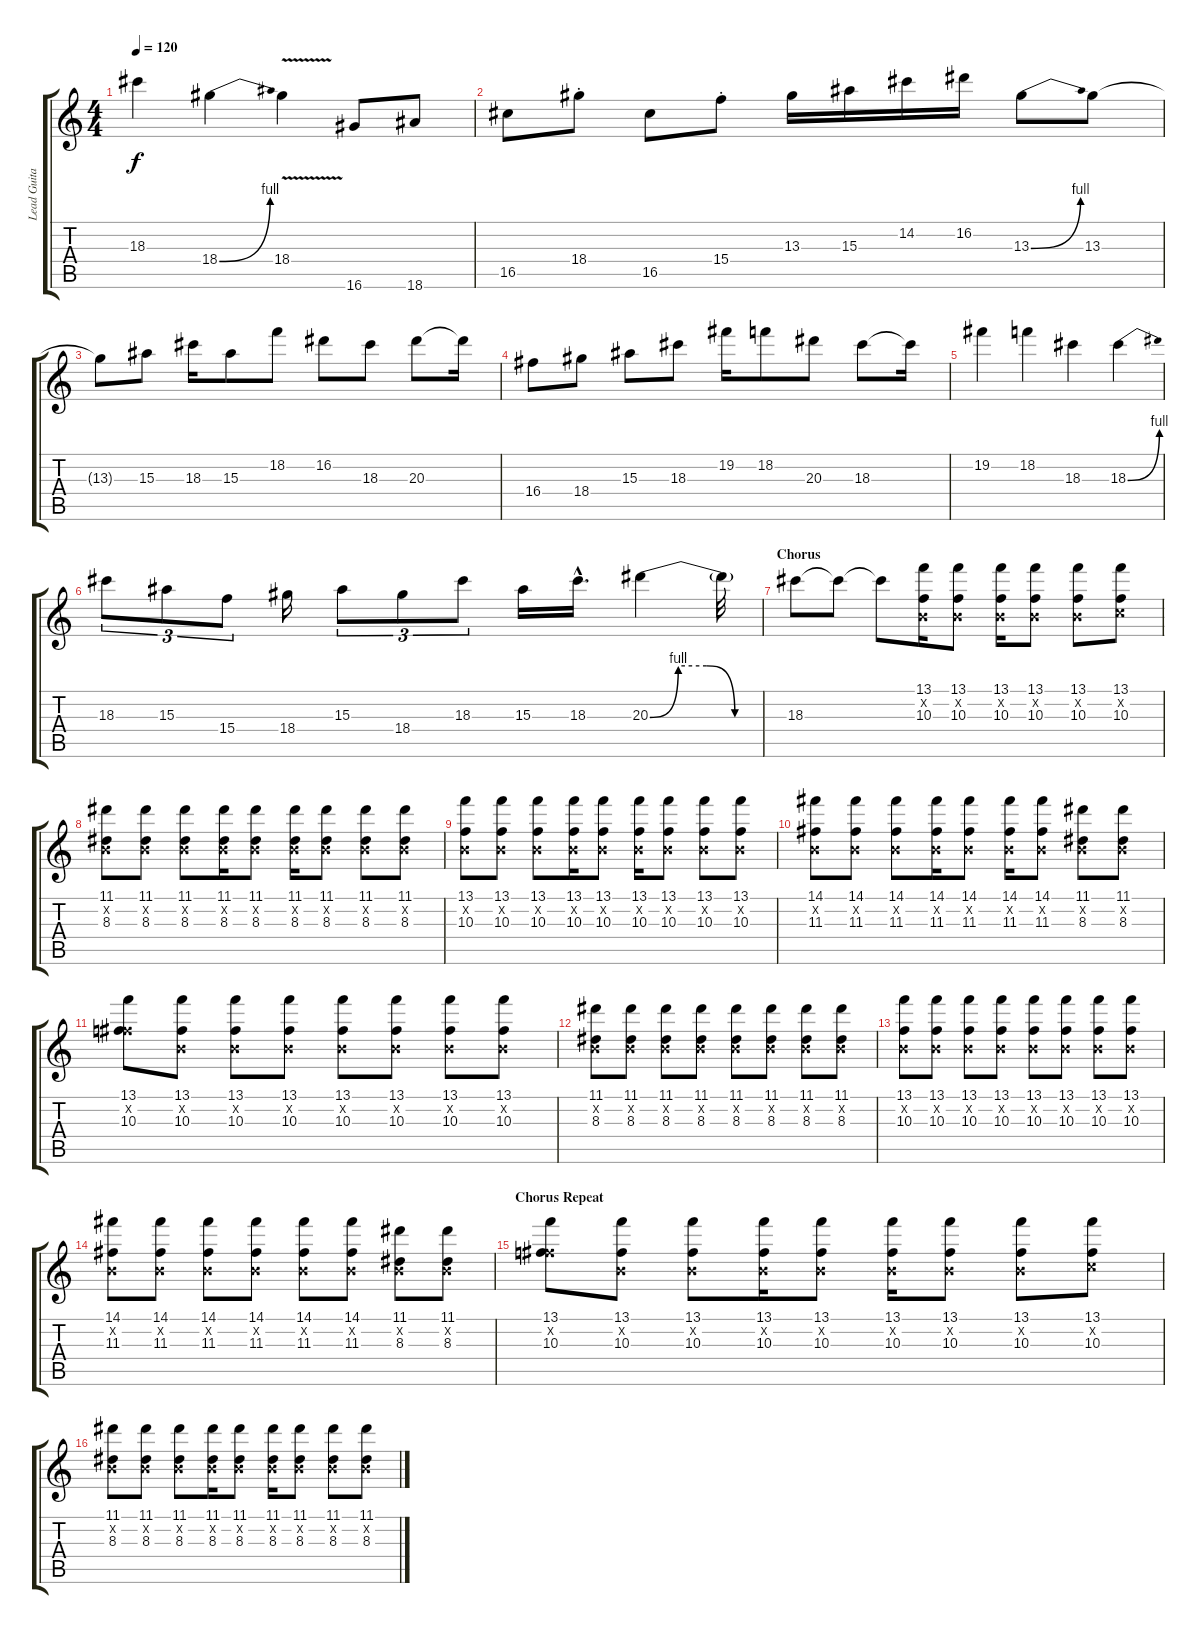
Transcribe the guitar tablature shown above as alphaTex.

\track ("Lead Guitar" "Lead Guita") {instrument overdrivenguitar}
\staff {score tabs}
\tuning (E4 B3 G3 D3 A2 E2) {hide}
\ts (4 4)
\tempo 120
\clef g2
\ks c
18.3.4{dy f} 18.4{be (bend 0 0 60 4)}.4 18.4{v}.4 16.6.8 18.6.8 |
16.5.8 18.4{st}.8 16.5.8 15.4{st}.8 13.3.16 15.3.16 14.2.16 16.2.16 13.3{be (bend 0 0 60 4)}.8 13.3.8 |
13.3{t}.8 15.3.8 18.3.16 15.3.8 18.2.8 16.2.8 18.3.8 20.3.8 20.3{t}.16 |
16.4.8 18.4.8 15.3.8 18.3.8 19.2.16 18.2.8 20.3.8 18.3.8 18.3{t}.16 |
19.2.4 18.2.4 18.3.4 18.3{be (bend 0 0 60 4)}.4 |
18.3.8{tu (3 2)} 15.3.8{tu (3 2)} 15.4.8{tu (3 2)} 18.4.16 15.3.8{tu (3 2)} 18.4.8{tu (3 2)} 18.3.8{tu (3 2)} 15.3.16 18.3{hac}.16{d} 20.3{be (custom 0 0 15 4 30 4 45 0 60 0)}.4 20.3{t}.32 |
\section ("" "Chorus")
18.3.8{volume 12} 18.3{t}.8 18.3{t}.8 (13.1 0.2{x} 10.3).16{volume 6} (13.1 0.2{x} 10.3).8 (13.1 0.2{x} 10.3).16 (13.1 0.2{x} 10.3).8 (13.1 0.2{x} 10.3).8 (13.1 1.2{x} 10.3).8 |
(11.1 0.2{x} 8.3).8 (11.1 0.2{x} 8.3).8 (11.1 0.2{x} 8.3).8 (11.1 0.2{x} 8.3).16 (11.1 0.2{x} 8.3).8 (11.1 0.2{x} 8.3).16 (11.1 0.2{x} 8.3).8 (11.1 0.2{x} 8.3).8 (11.1 0.2{x} 8.3).8 |
(13.1 0.2{x} 10.3).8 (13.1 0.2{x} 10.3).8 (13.1 0.2{x} 10.3).8 (13.1 0.2{x} 10.3).16 (13.1 0.2{x} 10.3).8 (13.1 0.2{x} 10.3).16 (13.1 0.2{x} 10.3).8 (13.1 0.2{x} 10.3).8 (13.1 0.2{x} 10.3).8 |
(14.1 0.2{x} 11.3).8 (14.1 0.2{x} 11.3).8 (14.1 0.2{x} 11.3).8 (14.1 0.2{x} 11.3).16 (14.1 0.2{x} 11.3).8 (14.1 0.2{x} 11.3).16 (14.1 0.2{x} 11.3).8 (11.1 0.2{x} 8.3).8 (11.1 0.2{x} 8.3).8 |
(13.1 7.2{x} 10.3).8{volume 4} (13.1 0.2{x} 10.3).8 (13.1 0.2{x} 10.3).8 (13.1 0.2{x} 10.3).8 (13.1 0.2{x} 10.3).8 (13.1 0.2{x} 10.3).8 (13.1 0.2{x} 10.3).8 (13.1 0.2{x} 10.3).8 |
(11.1 0.2{x} 8.3).8 (11.1 0.2{x} 8.3).8 (11.1 0.2{x} 8.3).8 (11.1 0.2{x} 8.3).8 (11.1 0.2{x} 8.3).8 (11.1 0.2{x} 8.3).8 (11.1 0.2{x} 8.3).8 (11.1 0.2{x} 8.3).8 |
(13.1 0.2{x} 10.3).8 (13.1 0.2{x} 10.3).8 (13.1 0.2{x} 10.3).8 (13.1 0.2{x} 10.3).8 (13.1 0.2{x} 10.3).8 (13.1 0.2{x} 10.3).8 (13.1 0.2{x} 10.3).8 (13.1 0.2{x} 10.3).8 |
(14.1 0.2{x} 11.3).8 (14.1 0.2{x} 11.3).8 (14.1 0.2{x} 11.3).8 (14.1 0.2{x} 11.3).8 (14.1 0.2{x} 11.3).8 (14.1 0.2{x} 11.3).8 (11.1 0.2{x} 8.3).8 (11.1 0.2{x} 8.3).8 |
\section ("" "Chorus Repeat")
(13.1 7.2{x} 10.3).8{volume 4} (13.1 0.2{x} 10.3).8 (13.1 0.2{x} 10.3).8 (13.1 0.2{x} 10.3).16 (13.1 0.2{x} 10.3).8 (13.1 0.2{x} 10.3).16 (13.1 0.2{x} 10.3).8 (13.1 0.2{x} 10.3).8 (13.1 1.2{x} 10.3).8 |
(11.1 0.2{x} 8.3).8 (11.1 0.2{x} 8.3).8 (11.1 0.2{x} 8.3).8 (11.1 0.2{x} 8.3).16 (11.1 0.2{x} 8.3).8 (11.1 0.2{x} 8.3).16 (11.1 0.2{x} 8.3).8 (11.1 0.2{x} 8.3).8 (11.1 0.2{x} 8.3).8
